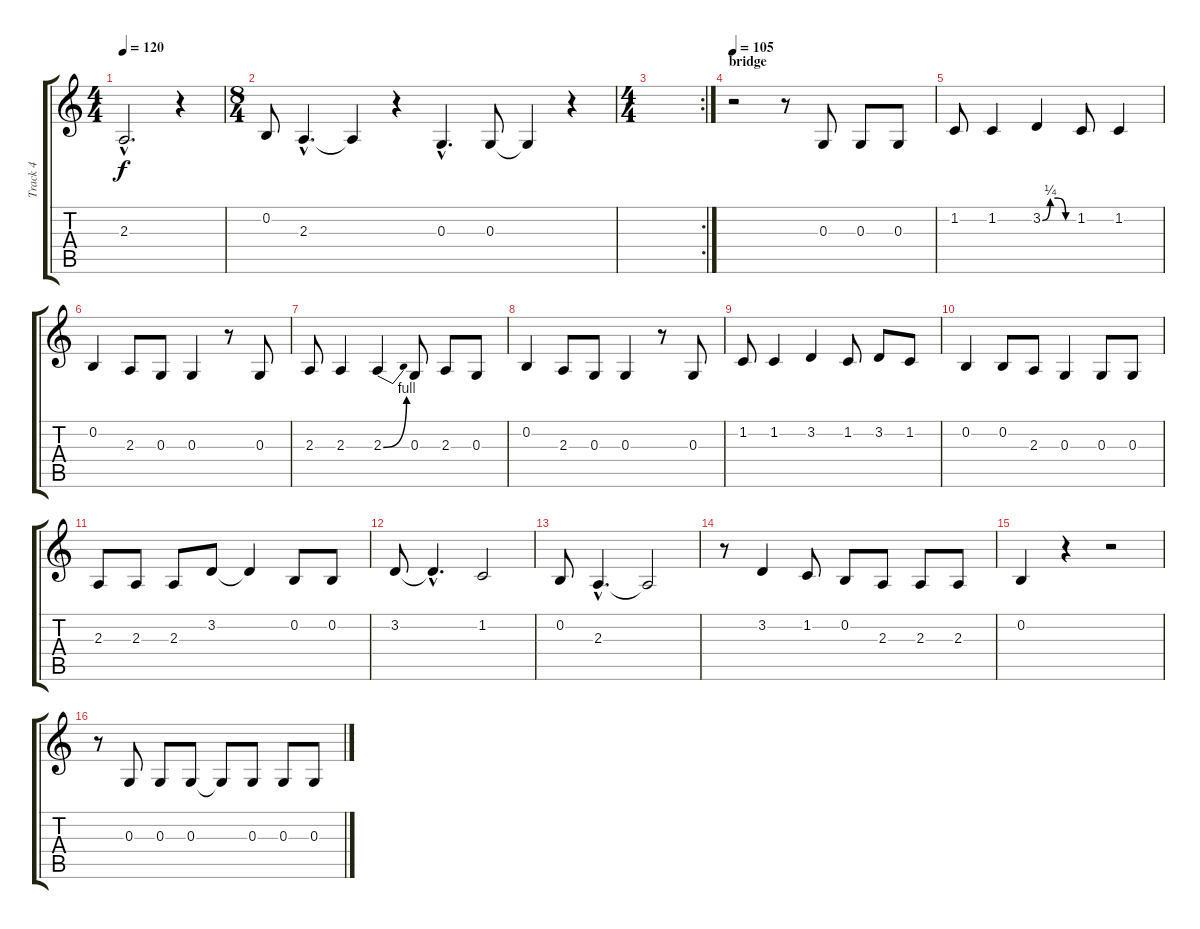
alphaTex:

\track ("Track 4" "Track 4") {instrument bassoon}
\staff {score tabs}
\tuning (E4 B3 G3 D3 A2 E2) {hide}
\ts (4 4)
\tempo 120
\clef g2
\ks c
2.3{hac}.2{d dy f} r.4 |
\ts (8 4)
0.2.8 2.3{hac}.4{d} 2.3{t}.4 r.4 0.3{hac}.4{d} 0.3.8 0.3{t}.4 r.4 |
\rc 2
\ts (4 4)
|
\section ("" "bridge")
\tempo 105
r.2 r.8 0.3.8 0.3.8 0.3.8 |
1.2.8 1.2.4 3.2{be (custom 0 0 15 1 30 1 45 0 60 0)}.4 1.2.8 1.2.4 |
0.2.4 2.3.8 0.3.8 0.3.4 r.8 0.3.8 |
2.3.8 2.3.4 2.3{be (bend 0 0 60 4)}.4 0.3.8 2.3.8 0.3.8 |
0.2.4 2.3.8 0.3.8 0.3.4 r.8 0.3.8 |
1.2.8 1.2.4 3.2.4 1.2.8 3.2.8 1.2.8 |
0.2.4 0.2.8 2.3.8 0.3.4 0.3.8 0.3.8 |
2.3.8 2.3.8 2.3.8 3.2.8 3.2{t}.4 0.2.8 0.2.8 |
3.2.8 3.2{hac t}.4{d} 1.2.2 |
0.2.8 2.3{hac}.4{d} 2.3{t}.2 |
r.8 3.2.4 1.2.8 0.2.8 2.3.8 2.3.8 2.3.8 |
0.2.4 r.4 r.2 |
r.8 0.3.8 0.3.8 0.3.8 0.3{t}.8 0.3.8 0.3.8 0.3.8
